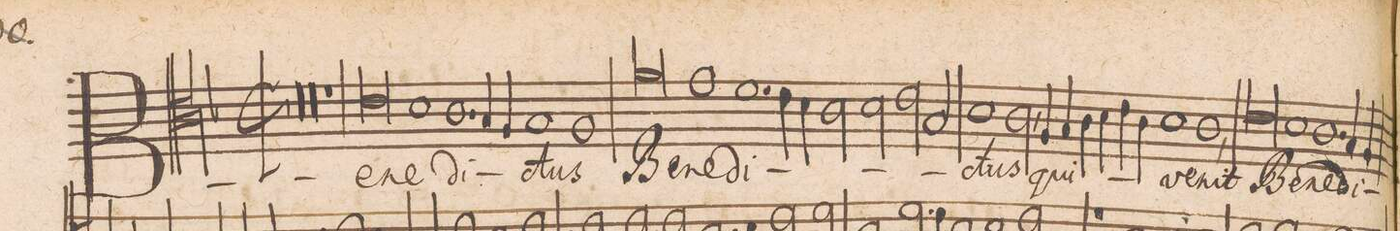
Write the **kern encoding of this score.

**kern	**text
*I"[TENOR.]	*
*clefC4	*
*k[b-]	*
*met(C|)	*
*M2/1	*
=68||-	=68||-
*M2/1	*
*met(C|)	*
00r	.
=69-	=69-
=70-	=70-
00r	.
=71-	=71-
=72-	=72-
1r	.
0c\	Be-
=73-	=73-
1B-\	-ne-
=74-	=74-
1.A\	-di-
4G/	.
4F/	.
=75-	=75-
1G/	.
1F/	-ctus
=76-	=76-
0f\	Be-
=77-	=77-
1e\	ne-
1.d\	-di-
=78-	=78-
4c\	.
4B-\	.
2A\	.
2B-\	.
=79-	=79-
2c\	.
2G/	.
1B-\	.
=80-	=80-
2A,\	-ctus
4F/	qui
4G/	.
4A\	.
4B-\	.
4c\	.
4A\	.
=81-	=81-
1B-\	ve-
1A\,	-nit
=82-	=82-
0c\	Be-
=83-	=83-
1B-\	ne-
1.A\	-di-
=84-	=84-
4G/	.
4F/	.
*-	*-
